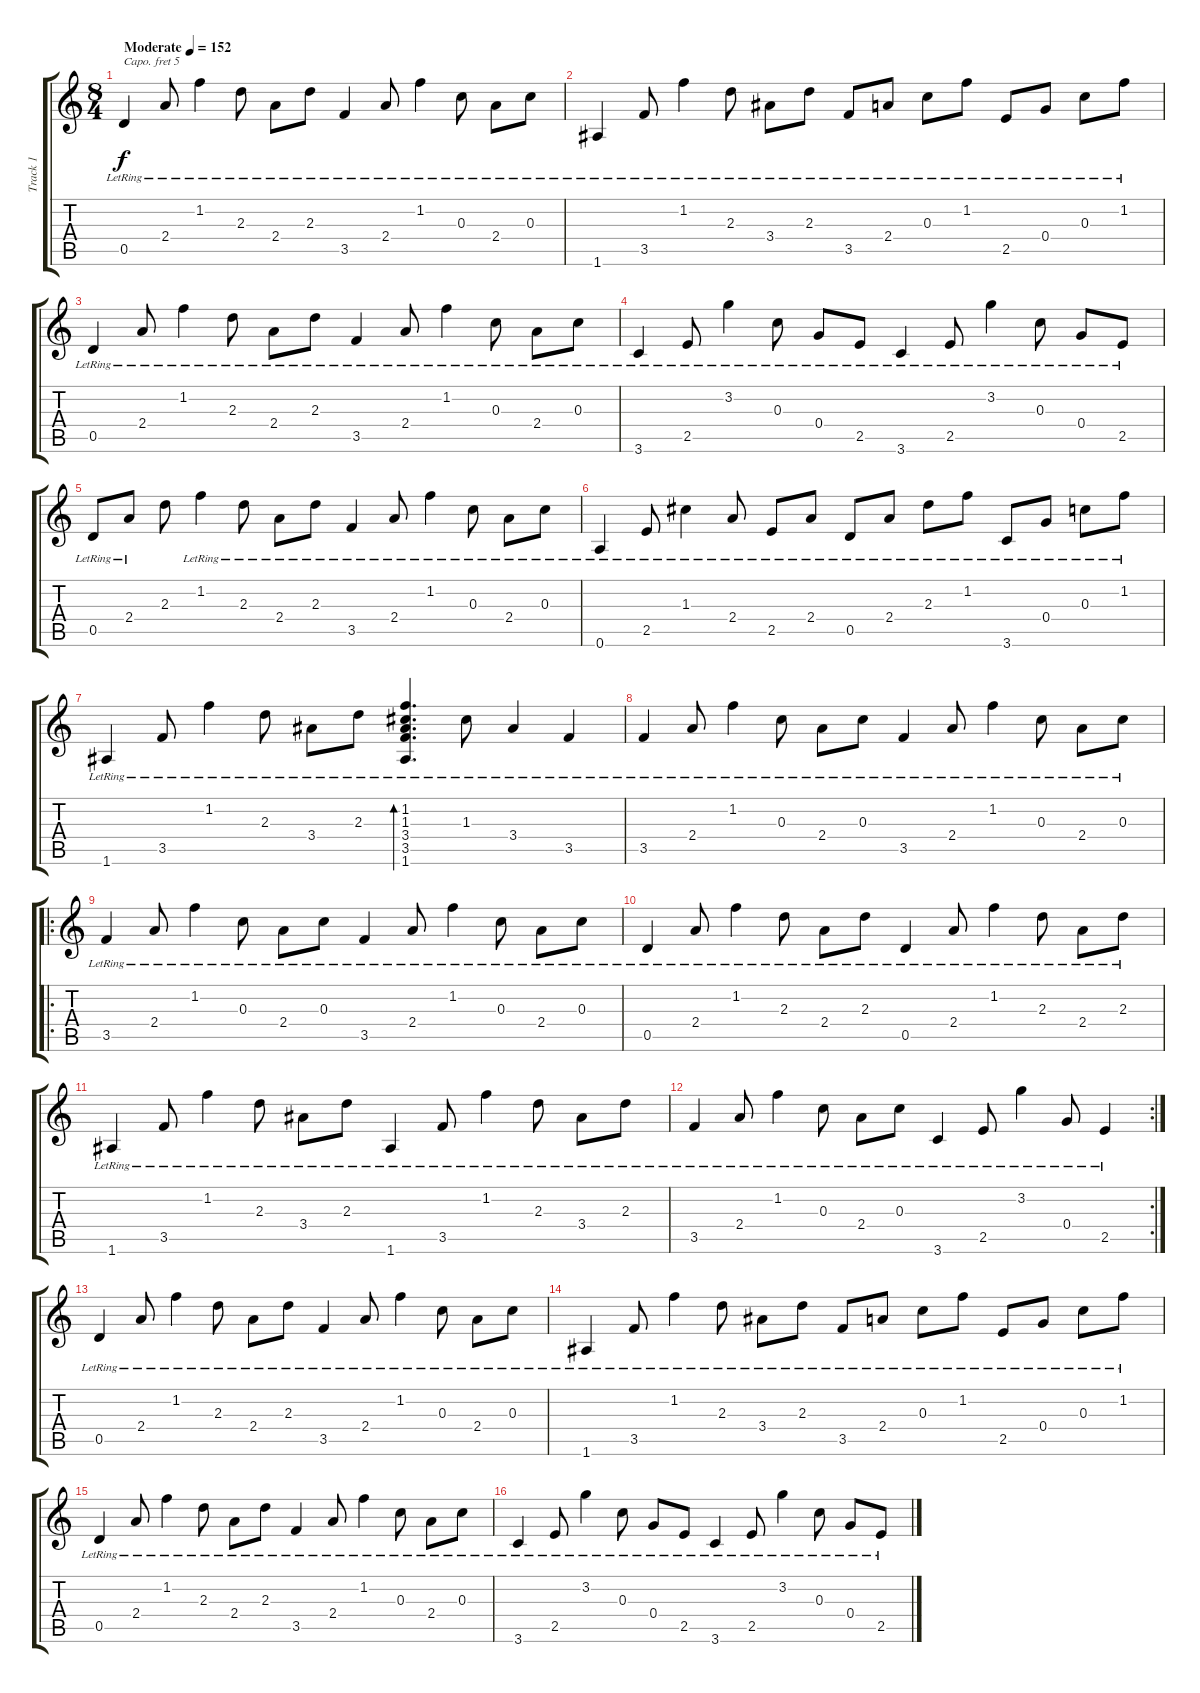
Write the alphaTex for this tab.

\track ("Track 1" "Track 1") {instrument acousticguitarsteel}
\staff {score tabs}
\capo 5
\tuning (E4 B3 G3 D3 A2 E2) {hide}
\ts (8 4)
\tempo (152 "Moderate")
\clef g2
\ks c
0.5{lr}.4{dy f instrument acousticguitarsteel} 2.4{lr}.8 1.2{lr}.4 2.3{lr}.8 2.4{lr}.8 2.3{lr}.8 3.5{lr}.4 2.4{lr}.8 1.2{lr}.4 0.3{lr}.8 2.4{lr}.8 0.3{lr}.8 |
1.6{lr}.4 3.5{lr}.8 1.2{lr}.4 2.3{lr}.8 3.4{lr}.8 2.3{lr}.8 3.5{lr}.8 2.4{lr}.8 0.3{lr}.8 1.2{lr}.8 2.5{lr}.8 0.4{lr}.8 0.3{lr}.8 1.2{lr}.8 |
0.5{lr}.4 2.4{lr}.8 1.2{lr}.4 2.3{lr}.8 2.4{lr}.8 2.3{lr}.8 3.5{lr}.4 2.4{lr}.8 1.2{lr}.4 0.3{lr}.8 2.4{lr}.8 0.3{lr}.8 |
3.6{lr}.4 2.5{lr}.8 3.2{lr}.4 0.3{lr}.8 0.4{lr}.8 2.5{lr}.8 3.6{lr}.4 2.5{lr}.8 3.2{lr}.4 0.3{lr}.8 0.4{lr}.8 2.5{lr}.8 |
0.5{lr}.8 2.4{lr}.8 2.3.8 1.2{lr}.4 2.3{lr}.8 2.4{lr}.8 2.3{lr}.8 3.5{lr}.4 2.4{lr}.8 1.2{lr}.4 0.3{lr}.8 2.4{lr}.8 0.3{lr}.8 |
0.6{lr}.4 2.5{lr}.8 1.3{lr}.4 2.4{lr}.8 2.5{lr}.8 2.4{lr}.8 0.5{lr}.8 2.4{lr}.8 2.3{lr}.8 1.2{lr}.8 3.6{lr}.8 0.4{lr}.8 0.3{lr}.8 1.2{lr}.8 |
1.6{lr}.4 3.5{lr}.8 1.2{lr}.4 2.3{lr}.8 3.4{lr}.8 2.3{lr}.8 (1.2{lr} 1.3{lr} 3.4{lr} 3.5{lr} 1.6{lr}).4{d bd 240} 1.3{lr}.8 3.4{lr}.4 3.5{lr}.4 |
3.5{lr}.4 2.4{lr}.8 1.2{lr}.4 0.3{lr}.8 2.4{lr}.8 0.3{lr}.8 3.5{lr}.4 2.4{lr}.8 1.2{lr}.4 0.3{lr}.8 2.4{lr}.8 0.3{lr}.8 |
\ro
3.5{lr}.4 2.4{lr}.8 1.2{lr}.4 0.3{lr}.8 2.4{lr}.8 0.3{lr}.8 3.5{lr}.4 2.4{lr}.8 1.2{lr}.4 0.3{lr}.8 2.4{lr}.8 0.3{lr}.8 |
0.5{lr}.4 2.4{lr}.8 1.2{lr}.4 2.3{lr}.8 2.4{lr}.8 2.3{lr}.8 0.5{lr}.4 2.4{lr}.8 1.2{lr}.4 2.3{lr}.8 2.4{lr}.8 2.3{lr}.8 |
1.6{lr}.4 3.5{lr}.8 1.2{lr}.4 2.3{lr}.8 3.4{lr}.8 2.3{lr}.8 1.6{lr}.4 3.5{lr}.8 1.2{lr}.4 2.3{lr}.8 3.4{lr}.8 2.3{lr}.8 |
\rc 2
3.5{lr}.4 2.4{lr}.8 1.2{lr}.4 0.3{lr}.8 2.4{lr}.8 0.3{lr}.8 3.6{lr}.4 2.5{lr}.8 3.2{lr}.4 0.4{lr}.8 2.5{lr}.4 |
0.5{lr}.4 2.4{lr}.8 1.2{lr}.4 2.3{lr}.8 2.4{lr}.8 2.3{lr}.8 3.5{lr}.4 2.4{lr}.8 1.2{lr}.4 0.3{lr}.8 2.4{lr}.8 0.3{lr}.8 |
1.6{lr}.4 3.5{lr}.8 1.2{lr}.4 2.3{lr}.8 3.4{lr}.8 2.3{lr}.8 3.5{lr}.8 2.4{lr}.8 0.3{lr}.8 1.2{lr}.8 2.5{lr}.8 0.4{lr}.8 0.3{lr}.8 1.2{lr}.8 |
0.5{lr}.4 2.4{lr}.8 1.2{lr}.4 2.3{lr}.8 2.4{lr}.8 2.3{lr}.8 3.5{lr}.4 2.4{lr}.8 1.2{lr}.4 0.3{lr}.8 2.4{lr}.8 0.3{lr}.8 |
3.6{lr}.4 2.5{lr}.8 3.2{lr}.4 0.3{lr}.8 0.4{lr}.8 2.5{lr}.8 3.6{lr}.4 2.5{lr}.8 3.2{lr}.4 0.3{lr}.8 0.4{lr}.8 2.5{lr}.8
